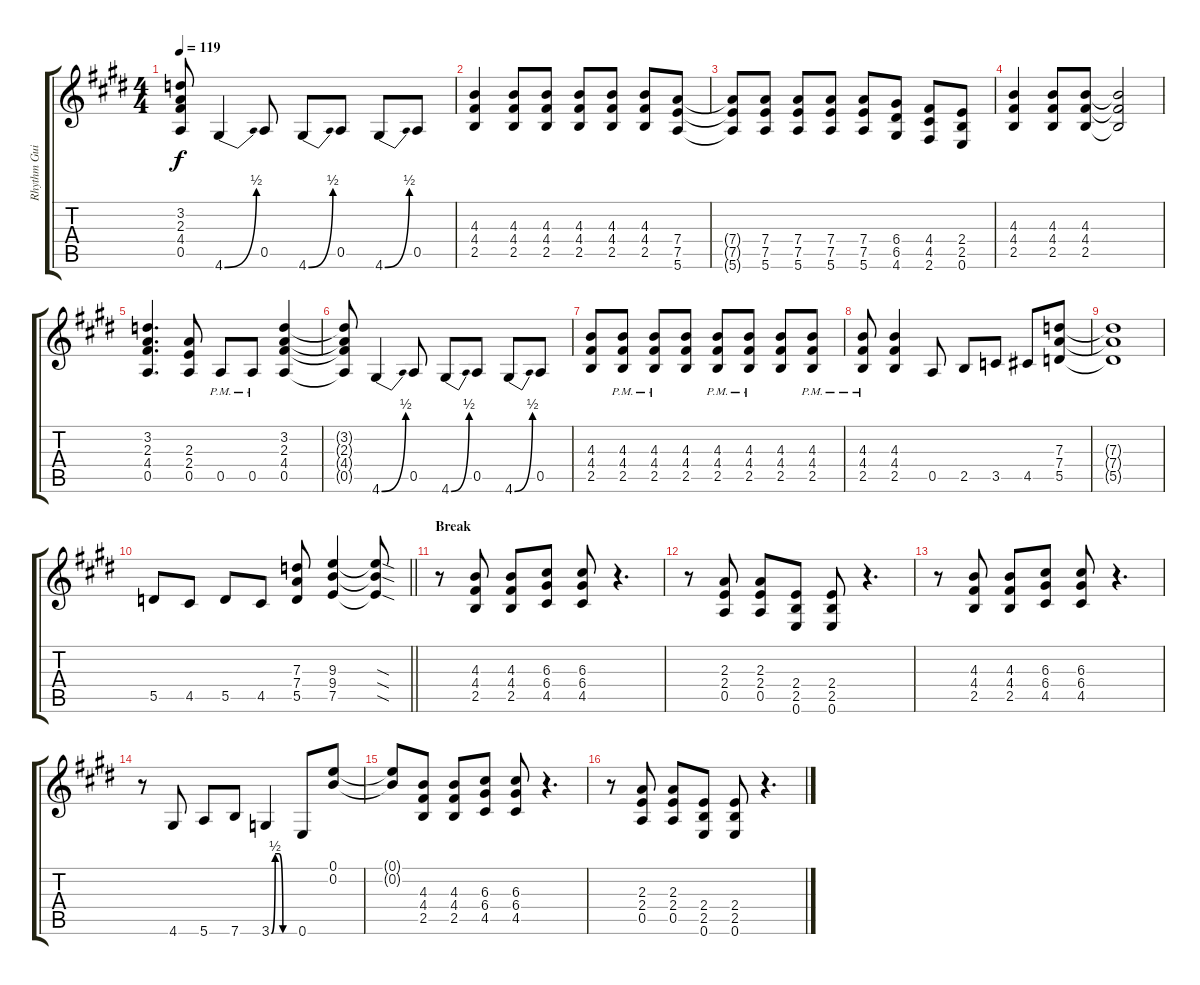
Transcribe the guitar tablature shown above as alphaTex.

\track ("Rhythm Guitar" "Rhythm Gui") {instrument distortionguitar}
\staff {score tabs}
\tuning (E4 B3 G3 D3 A2 E2) {hide}
\ts (4 4)
\tempo 119
\clef g2
\ks e
(3.2{t} 2.3{t} 4.4{t} 0.5{t}).8{dy f} 4.6{be (bend 0 0 60 2)}.4 0.5.8 4.6{be (bend 0 0 60 2)}.8 0.5.8 4.6{be (bend 0 0 60 2)}.8 0.5.8 |
(4.3 4.4 2.5).4 (4.3 4.4 2.5).8 (4.3 4.4 2.5).8 (4.3 4.4 2.5).8 (4.3 4.4 2.5).8 (4.3 4.4 2.5).8 (7.4 7.5 5.6).8 |
(7.4{t} 7.5{t} 5.6{t}).8 (7.4 7.5 5.6).8 (7.4 7.5 5.6).8 (7.4 7.5 5.6).8 (7.4 7.5 5.6).8 (6.4 6.5 4.6).8 (4.4 4.5 2.6).8 (2.4 2.5 0.6).8 |
(4.3 4.4 2.5).4 (4.3 4.4 2.5).8 (4.3 4.4 2.5).8 (4.3{t} 4.4{t} 2.5{t}).2 |
(3.2 2.3 4.4 0.5).4{d} (2.3 2.4 0.5).8 0.5{pm}.8 0.5{pm}.8 (3.2 2.3 4.4 0.5).4 |
(3.2{t} 2.3{t} 4.4{t} 0.5{t}).8 4.6{be (bend 0 0 60 2)}.4 0.5.8 4.6{be (bend 0 0 60 2)}.8 0.5.8 4.6{be (bend 0 0 60 2)}.8 0.5.8 |
(4.3 4.4 2.5).8 (4.3{pm} 4.4{pm} 2.5{pm}).8 (4.3{pm} 4.4{pm} 2.5{pm}).8 (4.3 4.4 2.5).8 (4.3{pm} 4.4{pm} 2.5{pm}).8 (4.3{pm} 4.4{pm} 2.5{pm}).8 (4.3 4.4 2.5).8 (4.3{pm} 4.4{pm} 2.5{pm}).8 |
(4.3{pm} 4.4{pm} 2.5{pm}).8 (4.3 4.4 2.5).4 0.5.8 2.5.8 3.5.8 4.5.8 (7.3 7.4 5.5).8 |
(7.3{t} 7.4{t} 5.5{t}).1 |
\barLineRight lightlight
5.5.8 4.5.8 5.5.8 4.5.8 (7.3 7.4 5.5).8 (9.3 9.4 7.5).4 (9.3{sod t} 9.4{sod t} 7.5{sod t}).8 |
\section ("" "Break")
r.8 (4.3 4.4 2.5).8 (4.3 4.4 2.5).8 (6.3 6.4 4.5).8 (6.3 6.4 4.5).8 r.4{d} |
r.8 (2.3 2.4 0.5).8 (2.3 2.4 0.5).8 (2.4 2.5 0.6).8 (2.4 2.5 0.6).8 r.4{d} |
r.8 (4.3 4.4 2.5).8 (4.3 4.4 2.5).8 (6.3 6.4 4.5).8 (6.3 6.4 4.5).8 r.4{d} |
r.8 4.6.8 5.6.8 7.6.8 3.6{be (custom 0 0 10 2 20 2 30 0 60 0)}.4 0.6.8 (0.1 0.2).8 |
(0.1{t} 0.2{t}).8 (4.3 4.4 2.5).8 (4.3 4.4 2.5).8 (6.3 6.4 4.5).8 (6.3 6.4 4.5).8 r.4{d} |
r.8 (2.3 2.4 0.5).8 (2.3 2.4 0.5).8 (2.4 2.5 0.6).8 (2.4 2.5 0.6).8 r.4{d}
